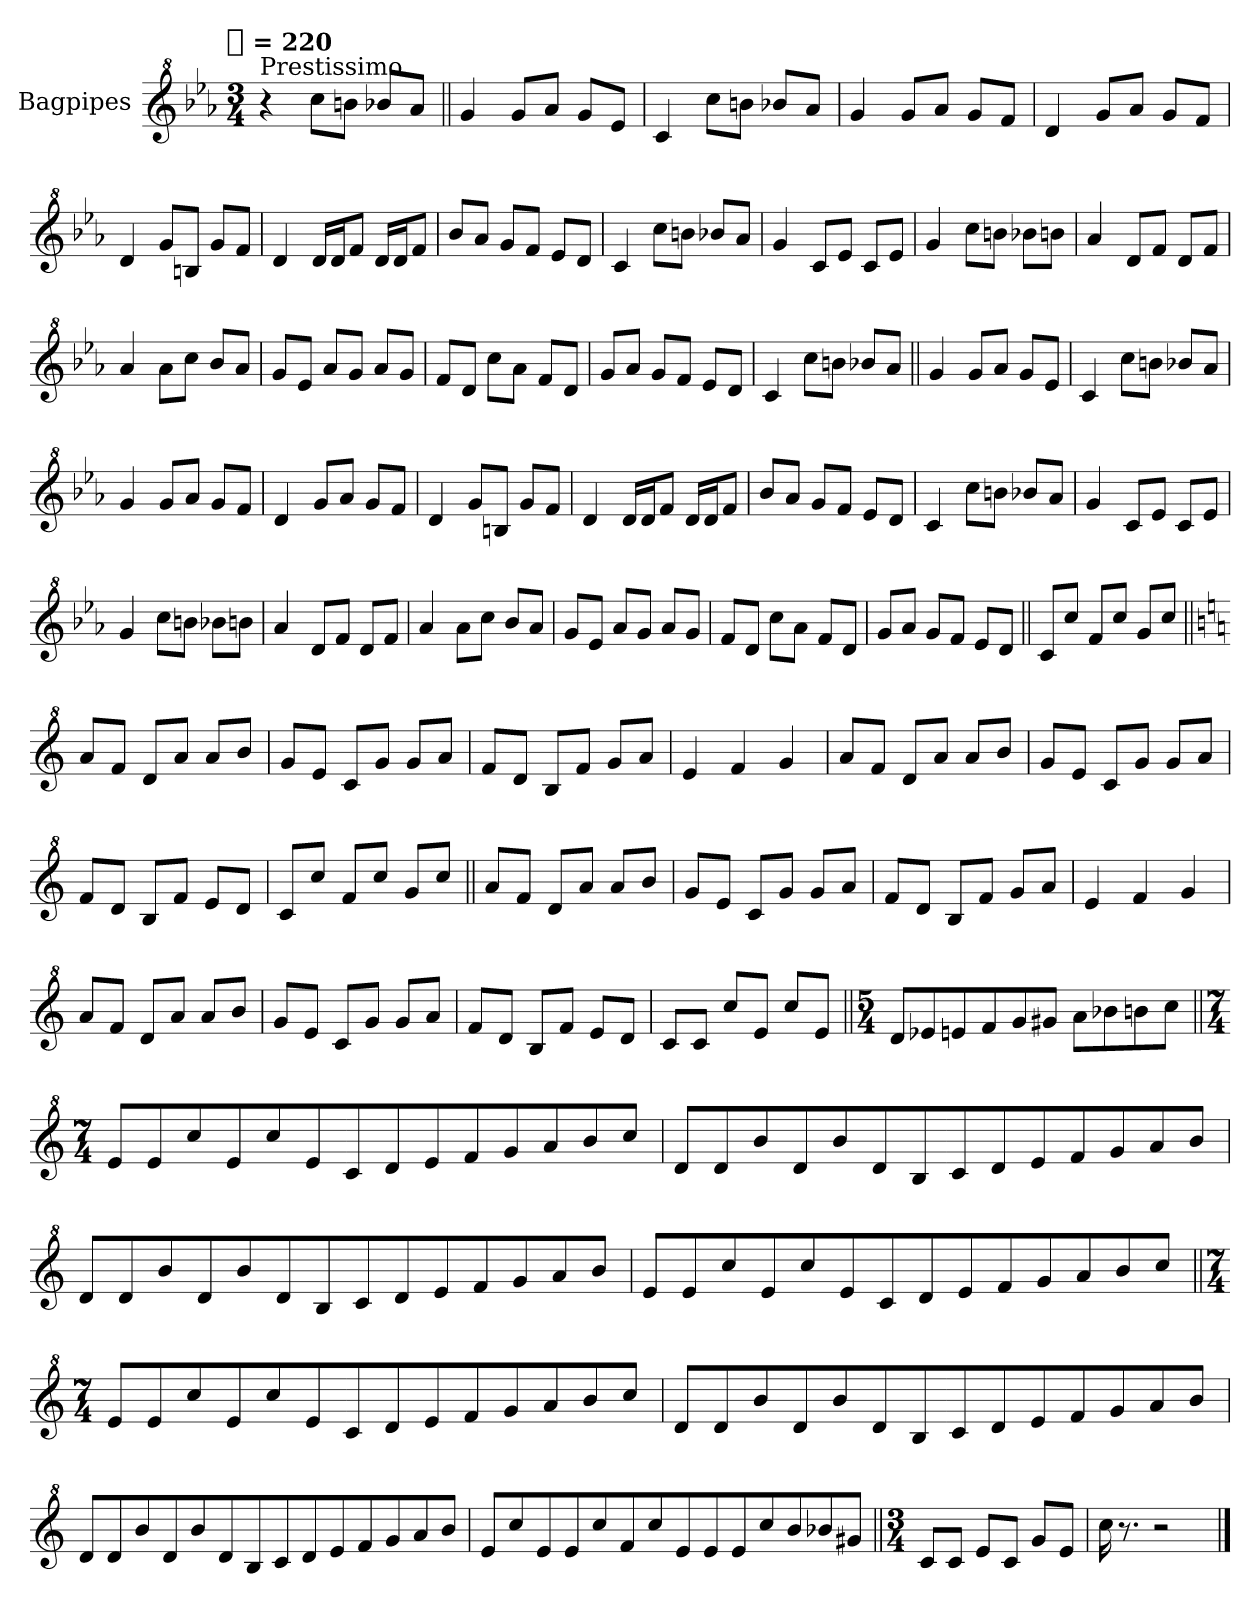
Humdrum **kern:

**kern
*part1
*staff1
*I"Bagpipes
*I'Bag
*clefG^2
*k[b-e-a-]
*E-:
!!LO:TX:omd:t=[quarter] = 220
*M3/4
*MM220
=1
!LO:TX:a:t=Prestissimo
4r
8cccL
8bbnJ
8bb-XL
8aa-J
=||
4gg
8ggL
8aa-J
8ggL
8ee-J
=
4cc
8cccL
8bbnJ
8bb-XL
8aa-J
=
4gg
8ggL
8aa-J
8ggL
8ffJ
=
4dd
8ggL
8aa-J
8ggL
8ffJ
=
4dd
8ggL
8bnJ
8ggL
8ffJ
=
4dd
16ddLL
16ddJ
8ffJ
16ddLL
16ddJ
8ffJ
=
8bb-L
8aa-J
8ggL
8ffJ
8ee-L
8ddJ
=
4cc
8cccL
8bbnJ
8bb-XL
8aa-J
=
4gg
8ccL
8ee-J
8ccL
8ee-J
=
4gg
8cccL
8bbnJ
8bb-XL
8bbnJ
=
4aa-
8ddL
8ffJ
8ddL
8ffJ
=
4aa-
8aa-L
8cccJ
8bb-L
8aa-J
=
8ggL
8ee-J
8aa-L
8ggJ
8aa-L
8ggJ
=
8ffL
8ddJ
8cccL
8aa-J
8ffL
8ddJ
=
8ggL
8aa-J
8ggL
8ffJ
8ee-L
8ddJ
=
4cc
8cccL
8bbnJ
8bb-XL
8aa-J
=||
4gg
8ggL
8aa-J
8ggL
8ee-J
=
4cc
8cccL
8bbnJ
8bb-XL
8aa-J
=
4gg
8ggL
8aa-J
8ggL
8ffJ
=
4dd
8ggL
8aa-J
8ggL
8ffJ
=
4dd
8ggL
8bnJ
8ggL
8ffJ
=
4dd
16ddLL
16ddJ
8ffJ
16ddLL
16ddJ
8ffJ
=
8bb-L
8aa-J
8ggL
8ffJ
8ee-L
8ddJ
=
4cc
8cccL
8bbnJ
8bb-XL
8aa-J
=
4gg
8ccL
8ee-J
8ccL
8ee-J
=
4gg
8cccL
8bbnJ
8bb-XL
8bbnJ
=
4aa-
8ddL
8ffJ
8ddL
8ffJ
=
4aa-
8aa-L
8cccJ
8bb-L
8aa-J
=
8ggL
8ee-J
8aa-L
8ggJ
8aa-L
8ggJ
=
8ffL
8ddJ
8cccL
8aa-J
8ffL
8ddJ
=
8ggL
8aa-J
8ggL
8ffJ
8ee-L
8ddJ
=||
8ccL
8cccJ
8ffL
8cccJ
8ggL
8cccJ
=||
*k[]
*C:
8aaL
8ffJ
8ddL
8aaJ
8aaL
8bbJ
=
8ggL
8eeJ
8ccL
8ggJ
8ggL
8aaJ
=
8ffL
8ddJ
8bL
8ffJ
8ggL
8aaJ
=
4ee
4ff
4gg
=
8aaL
8ffJ
8ddL
8aaJ
8aaL
8bbJ
=
8ggL
8eeJ
8ccL
8ggJ
8ggL
8aaJ
=
8ffL
8ddJ
8bL
8ffJ
8eeL
8ddJ
=
8ccL
8cccJ
8ffL
8cccJ
8ggL
8cccJ
=||
8aaL
8ffJ
8ddL
8aaJ
8aaL
8bbJ
=
8ggL
8eeJ
8ccL
8ggJ
8ggL
8aaJ
=
8ffL
8ddJ
8bL
8ffJ
8ggL
8aaJ
=
4ee
4ff
4gg
=
8aaL
8ffJ
8ddL
8aaJ
8aaL
8bbJ
=
8ggL
8eeJ
8ccL
8ggJ
8ggL
8aaJ
=
8ffL
8ddJ
8bL
8ffJ
8eeL
8ddJ
=
8ccL
8ccJ
8cccL
8eeJ
8cccL
8eeJ
=||
*M5/4
8ddL
8ee-X
8een
8ff
8gg
8gg#XJ
8aaL
8bb-X
8bbn
8cccJ
=||
*M7/4
8eeL
8ee
8ccc
8ee
8ccc
8ee
8cc
8dd
8ee
8ff
8gg
8aa
8bb
8cccJ
=
8ddL
8dd
8bb
8dd
8bb
8dd
8b
8cc
8dd
8ee
8ff
8gg
8aa
8bbJ
=
8ddL
8dd
8bb
8dd
8bb
8dd
8b
8cc
8dd
8ee
8ff
8gg
8aa
8bbJ
=
8eeL
8ee
8ccc
8ee
8ccc
8ee
8cc
8dd
8ee
8ff
8gg
8aa
8bb
8cccJ
=||
*M7/4
8eeL
8ee
8ccc
8ee
8ccc
8ee
8cc
8dd
8ee
8ff
8gg
8aa
8bb
8cccJ
=
8ddL
8dd
8bb
8dd
8bb
8dd
8b
8cc
8dd
8ee
8ff
8gg
8aa
8bbJ
=
8ddL
8dd
8bb
8dd
8bb
8dd
8b
8cc
8dd
8ee
8ff
8gg
8aa
8bbJ
=
8eeL
8ccc
8ee
8ee
8ccc
8ff
8ccc
8ee
8ee
8ee
8ccc
8bb
8bb-X
8gg#XJ
=||
*M3/4
8ccL
8ccJ
8eeL
8ccJ
8ggL
8eeJ
=
16ccc
8.r
2r
==
*-
